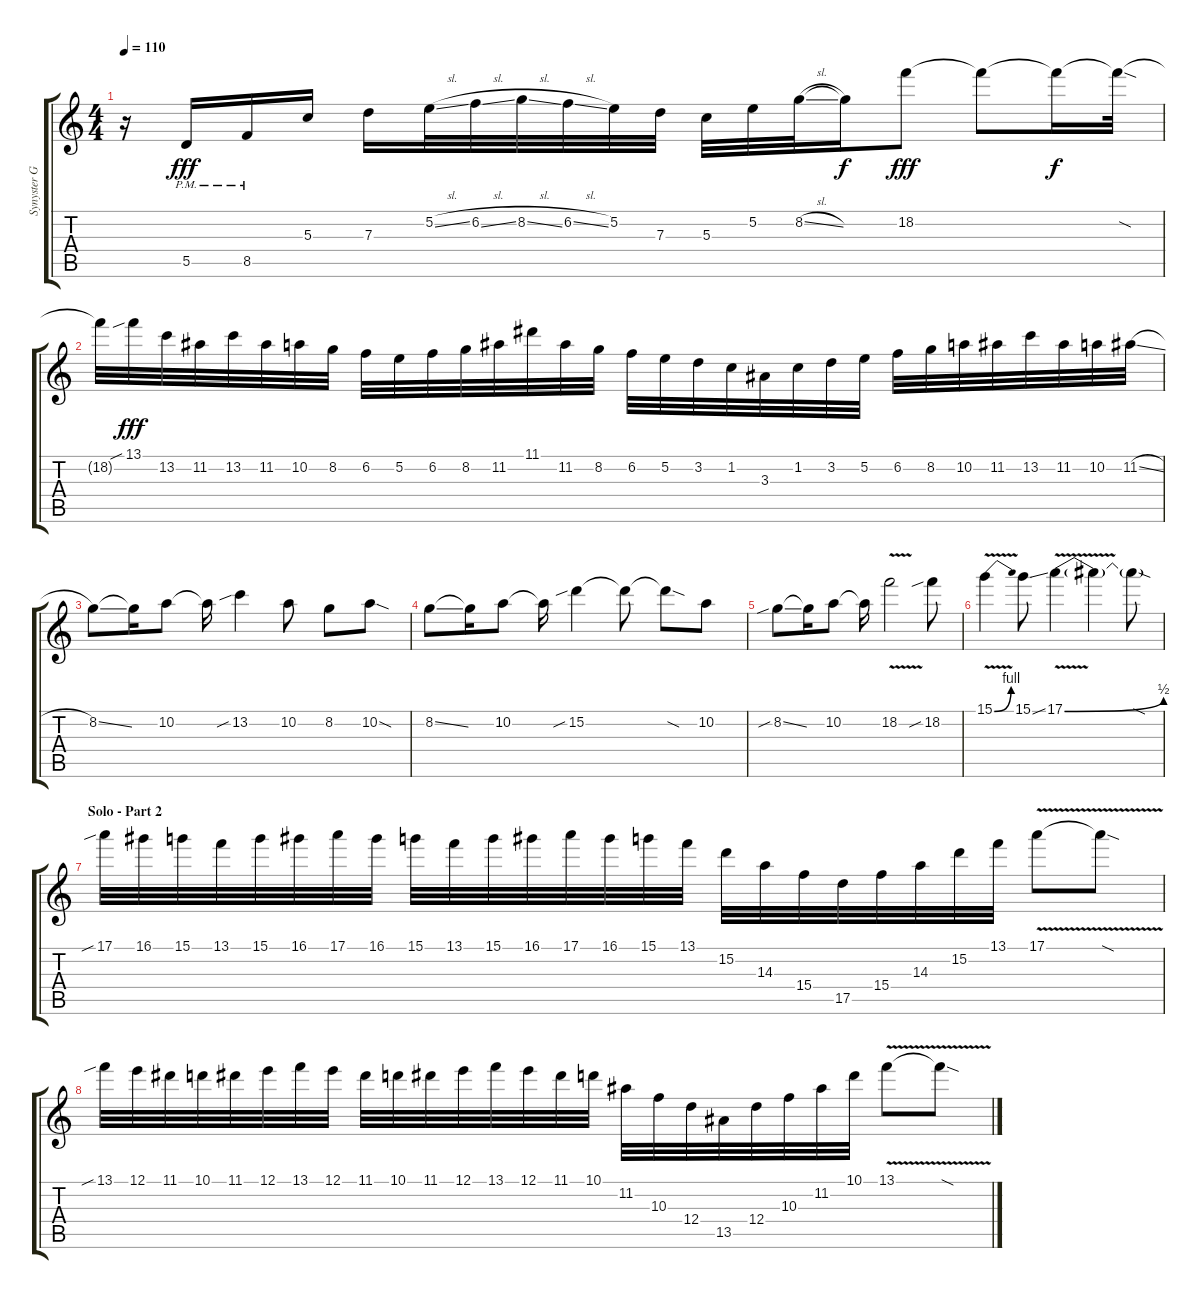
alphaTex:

\track ("Synyster Gates" "Synyster G") {instrument distortionguitar}
\staff {score tabs}
\tuning (E4 B3 G3 D3 A2 D2) {hide}
\ts (4 4)
\tempo 110
\clef g2
\ks c
r.16{dy f} 5.5{pm}.16{dy fff} 8.5{pm}.16 5.3.16 7.3.16 5.2{sl}.32 6.2{sl}.32 8.2{sl}.32 6.2{sl}.32 5.2.32 7.3.32 5.3.32 5.2.32 8.2{sl}.32 8.2{t}.16{dy f} 18.2.8{dy fff} 18.2{t}.8 18.2{t}.16{dy f} 18.2{sod t}.32 |
18.2{t}.32 13.1{sib}.32{dy fff} 13.2.32 11.2.32 13.2.32 11.2.32 10.2.32 8.2.32 6.2.32 5.2.32 6.2.32 8.2.32 11.2.32 11.1.32 11.2.32 8.2.32 6.2.32 5.2.32 3.2.32 1.2.32 3.3.32 1.2.32 3.2.32 5.2.32 6.2.32 8.2.32 10.2.32 11.2.32 13.2.32 11.2.32 10.2.32 11.2{sl}.32 |
8.2{ss}.8 8.2{t}.16 10.2.8 10.2{t}.16 13.2{sib}.4 10.2.8 8.2.8 10.2{sod}.8 |
8.2{ss}.8 8.2{t}.16 10.2.8 10.2{t}.16 15.2{sib}.4 15.2{t}.8 15.2{sod t}.8 10.2.8 |
8.2{sib ss}.8 8.2{t}.16 10.2.8 10.2{t}.16 18.2{v}.2 18.2{sib}.8 |
15.1{be (bend 0 0 60 4) v}.4 15.1{ss}.8 17.1{be (bend 0 0 60 2) v}.4 17.1{t}.4 17.1{sod t}.8 |
\section ("" "Solo - Part 2")
17.1{sib}.32 16.1.32 15.1.32 13.1.32 15.1.32 16.1.32 17.1.32 16.1.32 15.1.32 13.1.32 15.1.32 16.1.32 17.1.32 16.1.32 15.1.32 13.1.32 15.2.32 14.3.32 15.4.32 17.5.32 15.4.32 14.3.32 15.2.32 13.1.32 17.1{v}.8 17.1{sod t}.8 |
13.1{sib}.32 12.1.32 11.1.32 10.1.32 11.1.32 12.1.32 13.1.32 12.1.32 11.1.32 10.1.32 11.1.32 12.1.32 13.1.32 12.1.32 11.1.32 10.1.32 11.2.32 10.3.32 12.4.32 13.5.32 12.4.32 10.3.32 11.2.32 10.1.32 13.1{v}.8 13.1{sod t}.8
